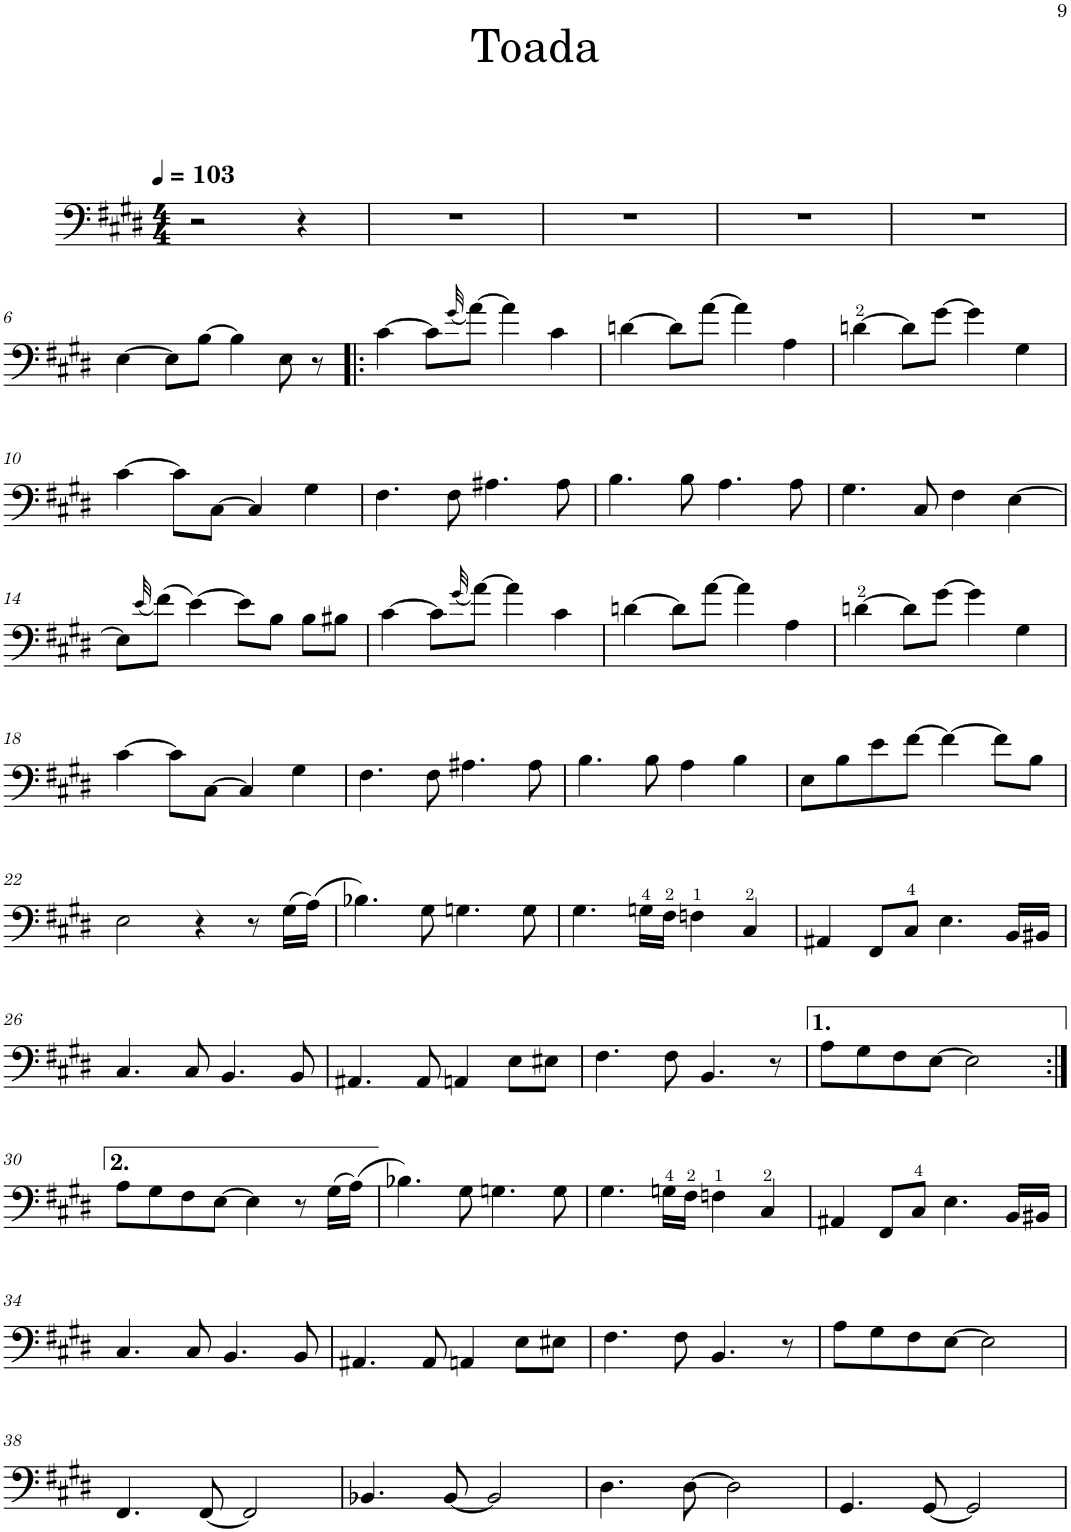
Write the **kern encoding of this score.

**kern
*part1
*staff1
*I"Acoustic Bass
*I'Bass
!!LO:PB:g=z
*clefF4
*Trd7c12
*k[f#c#g#d#]
*M4/4
*MM103
=1
2r
4r
=2
1r
=3
1r
=4
1r
=5
1r
!!LO:LB:g=z
=6
[4E\
8E\L]
[8B\J
4B\]
8E\
8r
=7!|:
[4c#\
8c#\L]
(32qg#/
[8a\J)
4a\]
4c#\
=8
[4dn\
8d\L]
[8a\J
4a\]
4A\
=9
[4dn\
8d\L]
[8g#\J
4g#\]
4G#\
!!LO:LB:g=z
=10
[4c#\
8c#\L]
[8C#\J
4C#/]
4G#\
=11
4.F#\
8F#\
4.A#X\
8A#\
=12
4.B\
8B\
4.A\
8A\
=13
4.G#\
8C#/
4F#\
[4E\
!!LO:LB:g=z
=14
8E\L]
(32qe/
(8f#\J)
[4e\)
8e\L]
8B\J
8B\L
8B#X\J
=15
[4c#\
8c#\L]
(32qg#/
[8a\J)
4a\]
4c#\
=16
[4dn\
8d\L]
[8a\J
4a\]
4A\
=17
[4dn\
8d\L]
[8g#\J
4g#\]
4G#\
!!LO:LB:g=z
=18
[4c#\
8c#\L]
[8C#\J
4C#/]
4G#\
=19
4.F#\
8F#\
4.A#X\
8A#\
=20
4.B\
8B\
4A\
4B\
=21
8E\L
8B\
8e\
[8f#\J
4f#\_
8f#\L]
8B\J
!!LO:LB:g=z
=22
2E\
4r
8r
(16G#\LL
(16A\JJ)
=23
4.B-X\)
8G#\
4.Gn\
8G\
=24
4.G#\
16Gn\LL
16F#\JJ
4Fn\
4C#/
=25
4AA#X/
8FF#/L
8C#/J
4.E\
16BB/LL
16BB#X/JJ
!!LO:LB:g=z
=26
4.C#/
8C#/
4.BB/
8BB/
=27
4.AA#X/
8AA#/
4AAn/
8E\L
8E#X\J
=28
4.F#\
8F#\
4.BB/
8r
=29
8A\L
8G#\
8F#\
[8E\J
2E\]
!!LO:LB:g=z
=30:|!
8A\L
8G#\
8F#\
[8E\J
4E\]
8r
(16G#\LL
(16A\JJ)
=31
4.B-X\)
8G#\
4.Gn\
8G\
=32
4.G#\
16Gn\LL
16F#\JJ
4Fn\
4C#/
=33
4AA#X/
8FF#/L
8C#/J
4.E\
16BB/LL
16BB#X/JJ
!!LO:LB:g=z
=34
4.C#/
8C#/
4.BB/
8BB/
=35
4.AA#X/
8AA#/
4AAn/
8E\L
8E#X\J
=36
4.F#\
8F#\
4.BB/
8r
=37
8A\L
8G#\
8F#\
[8E\J
2E\]
!!LO:LB:g=z
=38
4.FF#/
[8FF#/
2FF#/]
=39
4.BB-X/
[8BB-/
2BB-/]
=40
4.D#\
[8D#\
2D#\]
=41
4.GG#/
[8GG#/
2GG#/]
=
*-
